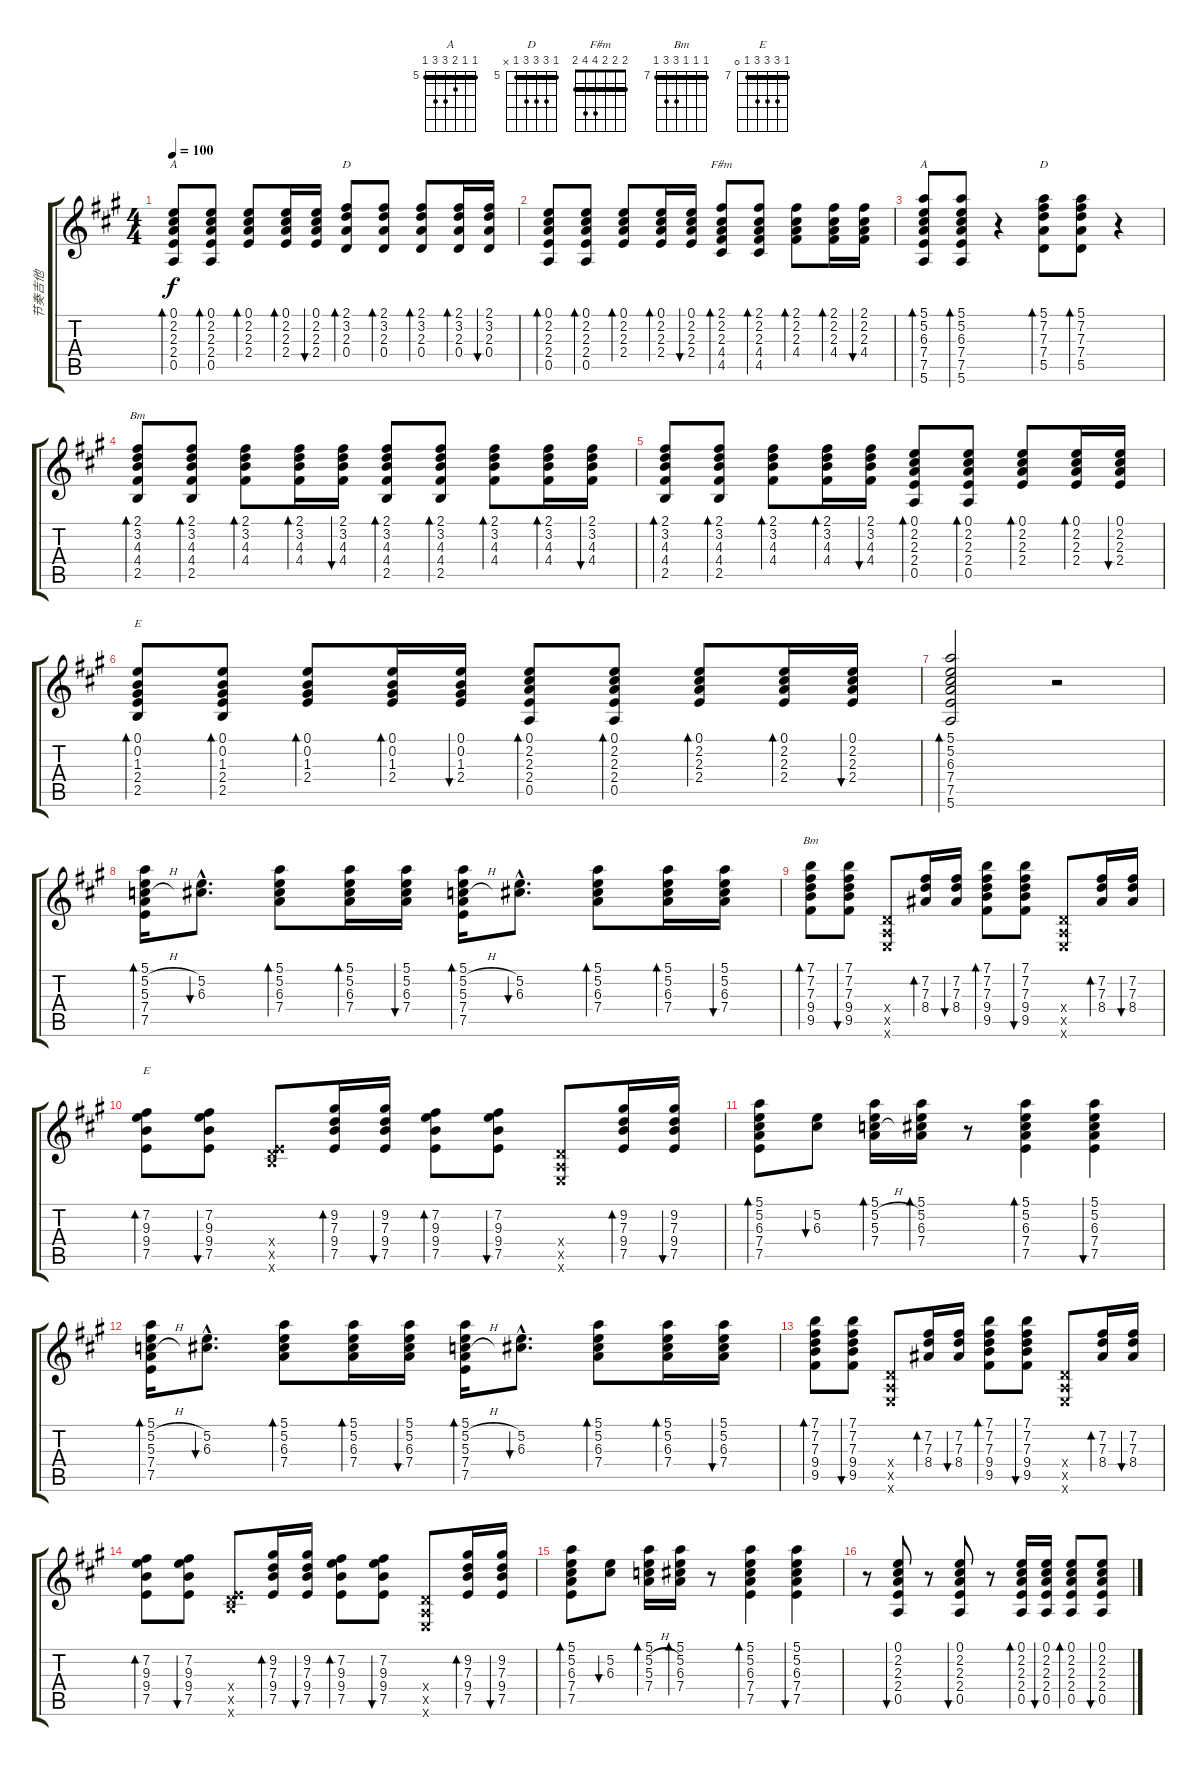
\track ("节奏吉他" "节奏吉他") {instrument acousticguitarsteel}
\staff {score tabs}
\tuning (E4 B3 G3 D3 A2 E2) {hide}
\chord ("A" 0 2 2 2 0 x)
\chord ("D" 2 3 2 0 x x) {barre 2}
\chord ("F#m" 2 2 2 4 4 2) {barre 2}
\chord ("A" 5 5 6 7 7 5) {firstfret 5 barre 5}
\chord ("D" 5 7 7 7 5 x) {firstfret 5 barre 5}
\chord ("Bm" 2 3 4 4 2 x) {barre 2}
\chord ("E" 0 0 1 2 2 0)
\chord ("Bm" 7 7 7 9 9 7) {firstfret 7 barre 7}
\chord ("E" 7 9 9 9 7 0) {firstfret 7 barre 7}
\ts (4 4)
\tempo 100
\clef g2
\ks a
(0.1 2.2 2.3 2.4 0.5).8{bd 60 ch "A" dy f} (0.1 2.2 2.3 2.4 0.5).8{bd 60} (0.1 2.2 2.3 2.4).8{bd 60} (0.1 2.2 2.3 2.4).16{bd 60} (0.1 2.2 2.3 2.4).16{bu 60} (2.1 3.2 2.3 0.4).8{bd 60 ch "D"} (2.1 3.2 2.3 0.4).8{bd 60} (2.1 3.2 2.3 0.4).8{bd 60} (2.1 3.2 2.3 0.4).16{bd 60} (2.1 3.2 2.3 0.4).16{bu 60} |
(0.1 2.2 2.3 2.4 0.5).8{bd 60} (0.1 2.2 2.3 2.4 0.5).8{bd 60} (0.1 2.2 2.3 2.4).8{bd 60} (0.1 2.2 2.3 2.4).16{bd 60} (0.1 2.2 2.3 2.4).16{bu 60} (2.1 2.2 2.3 4.4 4.5).8{bd 60 ch "F#m"} (2.1 2.2 2.3 4.4 4.5).8{bd 60} (2.1 2.2 2.3 4.4).8{bd 60} (2.1 2.2 2.3 4.4).16{bd 60} (2.1 2.2 2.3 4.4).16{bu 60} |
(5.1 5.2 6.3 7.4 7.5 5.6).8{bd 60 ch "A"} (5.1 5.2 6.3 7.4 7.5 5.6).8{bd 60} r.4 (5.1 7.2 7.3 7.4 5.5).8{bd 60 ch "D"} (5.1 7.2 7.3 7.4 5.5).8{bd 60} r.4 |
(2.1 3.2 4.3 4.4 2.5).8{bd 60 ch "Bm"} (2.1 3.2 4.3 4.4 2.5).8{bd 60} (2.1 3.2 4.3 4.4).8{bd 60} (2.1 3.2 4.3 4.4).16{bd 60} (2.1 3.2 4.3 4.4).16{bu 60} (2.1 3.2 4.3 4.4 2.5).8{bd 60} (2.1 3.2 4.3 4.4 2.5).8{bd 60} (2.1 3.2 4.3 4.4).8{bd 60} (2.1 3.2 4.3 4.4).16{bd 60} (2.1 3.2 4.3 4.4).16{bu 60} |
(2.1 3.2 4.3 4.4 2.5).8{bd 60} (2.1 3.2 4.3 4.4 2.5).8{bd 60} (2.1 3.2 4.3 4.4).8{bd 60} (2.1 3.2 4.3 4.4).16{bd 60} (2.1 3.2 4.3 4.4).16{bu 60} (0.1 2.2 2.3 2.4 0.5).8{bd 60} (0.1 2.2 2.3 2.4 0.5).8{bd 60} (0.1 2.2 2.3 2.4).8{bd 60} (0.1 2.2 2.3 2.4).16{bd 60} (0.1 2.2 2.3 2.4).16{bu 60} |
(0.1 0.2 1.3 2.4 2.5).8{bd 60 ch "E"} (0.1 0.2 1.3 2.4 2.5).8{bd 60} (0.1 0.2 1.3 2.4).8{bd 60} (0.1 0.2 1.3 2.4).16{bd 60} (0.1 0.2 1.3 2.4).16{bu 60} (0.1 2.2 2.3 2.4 0.5).8{bd 60} (0.1 2.2 2.3 2.4 0.5).8{bd 60} (0.1 2.2 2.3 2.4).8{bd 60} (0.1 2.2 2.3 2.4).16{bd 60} (0.1 2.2 2.3 2.4).16{bu 60} |
(5.1 5.2 6.3 7.4 7.5 5.6).2{bd 60} r.2 |
(5.1 5.2{h} 5.3{h} 7.4 7.5).16{bd 120} (5.2{hac} 6.3{hac}).8{d bu 60} (5.1 5.2 6.3 7.4).8{bd 60} (5.1 5.2 6.3 7.4).16{bd 60} (5.1 5.2 6.3 7.4).16{bu 60} (5.1 5.2{h} 5.3{h} 7.4 7.5).16{bd 120} (5.2{hac} 6.3{hac}).8{d bu 60} (5.1 5.2 6.3 7.4).8{bd 60} (5.1 5.2 6.3 7.4).16{bd 60} (5.1 5.2 6.3 7.4).16{bu 60} |
(7.1 7.2 7.3 9.4 9.5).8{bd 60 ch "Bm"} (7.1 7.2 7.3 9.4 9.5).8{bu 60} (0.4{x} 0.5{x} 0.6{x}).8 (7.2 7.3 8.4).16{bd 60} (7.2 7.3 8.4).16{bu 60} (7.1 7.2 7.3 9.4 9.5).8{bd 60} (7.1 7.2 7.3 9.4 9.5).8{bu 60} (0.4{x} 0.5{x} 0.6{x}).8 (7.2 7.3 8.4).16{bd 60} (7.2 7.3 8.4).16{bu 60} |
(7.2 9.3 9.4 7.5).8{bd 120 ch "E"} (7.2 9.3 9.4 7.5).8{bu 120} (0.4{x} 7.5{x} 7.6{x}).8 (9.2 7.3 9.4 7.5).16{bd 120} (9.2 7.3 9.4 7.5).16{bu 120} (7.2 9.3 9.4 7.5).8{bd 120} (7.2 9.3 9.4 7.5).8{bu 120} (0.4{x} 0.5{x} 0.6{x}).8 (9.2 7.3 9.4 7.5).16{bd 120} (9.2 7.3 9.4 7.5).16{bu 120} |
(5.1 5.2 6.3 7.4 7.5).8{bd 120} (5.2 6.3).8{bu 60} (5.1 5.2{h} 5.3{h} 7.4).16{bd 60} (5.1 5.2 6.3 7.4).16{bd 60} r.8 (5.1 5.2 6.3 7.4 7.5).4{bd 120} (5.1 5.2 6.3 7.4 7.5).4{bu 480} |
(5.1 5.2{h} 5.3{h} 7.4 7.5).16{bd 120} (5.2{hac} 6.3{hac}).8{d bu 60} (5.1 5.2 6.3 7.4).8{bd 60} (5.1 5.2 6.3 7.4).16{bd 60} (5.1 5.2 6.3 7.4).16{bu 60} (5.1 5.2{h} 5.3{h} 7.4 7.5).16{bd 120} (5.2{hac} 6.3{hac}).8{d bu 60} (5.1 5.2 6.3 7.4).8{bd 60} (5.1 5.2 6.3 7.4).16{bd 60} (5.1 5.2 6.3 7.4).16{bu 60} |
(7.1 7.2 7.3 9.4 9.5).8{bd 60} (7.1 7.2 7.3 9.4 9.5).8{bu 60} (0.4{x} 0.5{x} 0.6{x}).8 (7.2 7.3 8.4).16{bd 60} (7.2 7.3 8.4).16{bu 60} (7.1 7.2 7.3 9.4 9.5).8{bd 60} (7.1 7.2 7.3 9.4 9.5).8{bu 60} (0.4{x} 0.5{x} 0.6{x}).8 (7.2 7.3 8.4).16{bd 60} (7.2 7.3 8.4).16{bu 60} |
(7.2 9.3 9.4 7.5).8{bd 120} (7.2 9.3 9.4 7.5).8{bu 120} (0.4{x} 7.5{x} 7.6{x}).8 (9.2 7.3 9.4 7.5).16{bd 120} (9.2 7.3 9.4 7.5).16{bu 120} (7.2 9.3 9.4 7.5).8{bd 120} (7.2 9.3 9.4 7.5).8{bu 120} (0.4{x} 0.5{x} 0.6{x}).8 (9.2 7.3 9.4 7.5).16{bd 120} (9.2 7.3 9.4 7.5).16{bu 120} |
(5.1 5.2 6.3 7.4 7.5).8{bd 120} (5.2 6.3).8{bu 60} (5.1 5.2{h} 5.3{h} 7.4).16{bd 60} (5.1 5.2 6.3 7.4).16{bd 60} r.8 (5.1 5.2 6.3 7.4 7.5).4{bd 120} (5.1 5.2 6.3 7.4 7.5).4{bu 480} |
r.8 (0.1 2.2 2.3 2.4 0.5).8{bu 120} r.8 (0.1 2.2 2.3 2.4 0.5).8{bu 120} r.8 (0.1 2.2 2.3 2.4 0.5).16{bd 120} (0.1 2.2 2.3 2.4 0.5).16{bu 120} (0.1 2.2 2.3 2.4 0.5).8{bd 120} (0.1 2.2 2.3 2.4 0.5).8{bu 120}
